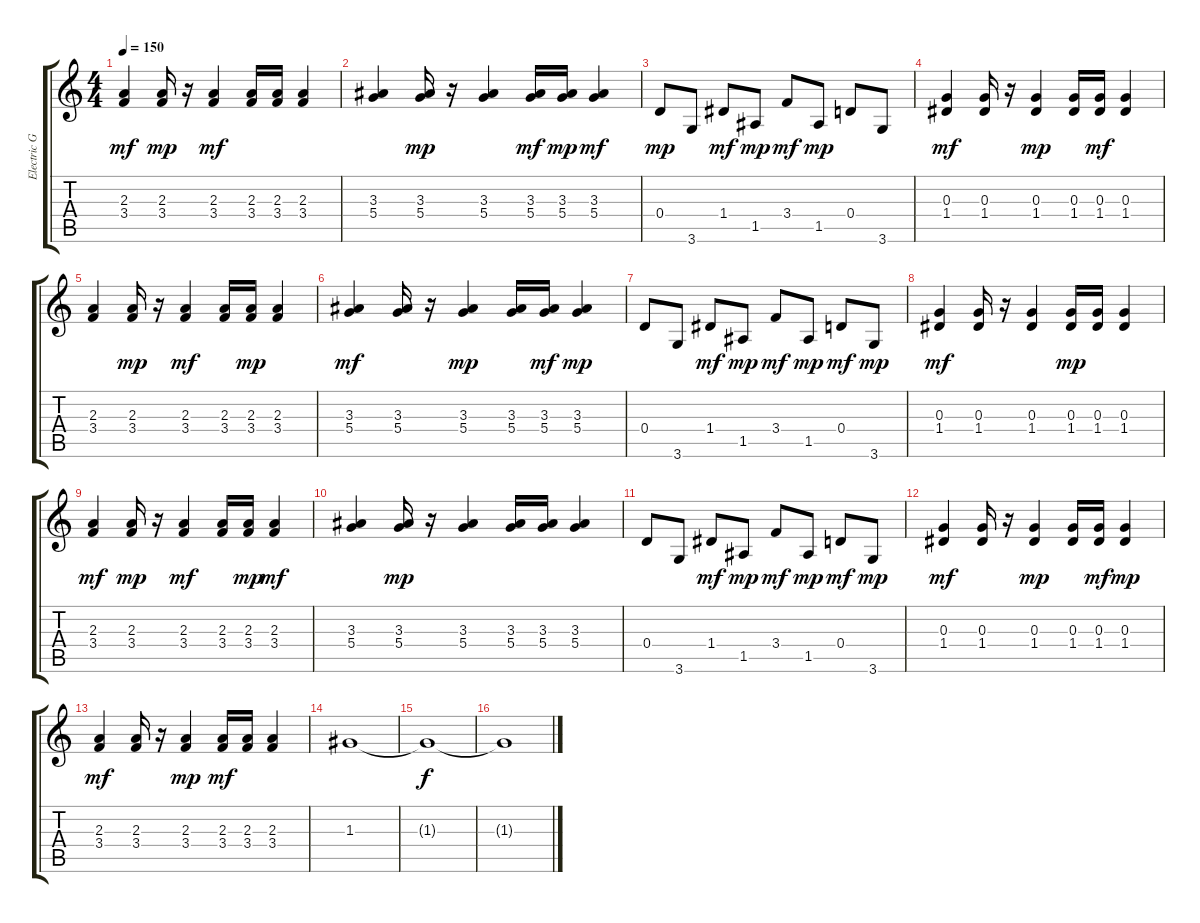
\track ("Electric G" "Electric G") {instrument overdrivenguitar}
\staff {score tabs}
\tuning (E4 B3 G3 D3 A2 E2) {hide}
\ts (4 4)
\tempo 150
\clef g2
\ks c
(2.3 3.4).4{dy mf} (2.3 3.4).16{dy mp} r.16 (2.3 3.4).4{dy mf} (2.3 3.4).16 (2.3 3.4).16 (2.3 3.4).4 |
(3.3 5.4).4 (3.3 5.4).16{dy mp} r.16 (3.3 5.4).4 (3.3 5.4).16{dy mf} (3.3 5.4).16{dy mp} (3.3 5.4).4{dy mf} |
0.4.8{dy mp} 3.6.8 1.4.8{dy mf} 1.5.8{dy mp} 3.4.8{dy mf} 1.5.8{dy mp} 0.4.8 3.6.8 |
(0.3 1.4).4{dy mf volume 11} (0.3 1.4).16 r.16 (0.3 1.4).4{dy mp} (0.3 1.4).16 (0.3 1.4).16{dy mf} (0.3 1.4).4 |
(2.3 3.4).4 (2.3 3.4).16{dy mp} r.16 (2.3 3.4).4{dy mf} (2.3 3.4).16 (2.3 3.4).16{dy mp} (2.3 3.4).4 |
(3.3 5.4).4{dy mf} (3.3 5.4).16 r.16 (3.3 5.4).4{dy mp} (3.3 5.4).16 (3.3 5.4).16{dy mf} (3.3 5.4).4{dy mp} |
0.4.8 3.6.8 1.4.8{dy mf} 1.5.8{dy mp} 3.4.8{dy mf} 1.5.8{dy mp} 0.4.8{dy mf} 3.6.8{dy mp} |
(0.3 1.4).4{dy mf volume 11} (0.3 1.4).16 r.16 (0.3 1.4).4 (0.3 1.4).16{dy mp} (0.3 1.4).16 (0.3 1.4).4 |
(2.3 3.4).4{dy mf} (2.3 3.4).16{dy mp} r.16 (2.3 3.4).4{dy mf} (2.3 3.4).16 (2.3 3.4).16{dy mp} (2.3 3.4).4{dy mf} |
(3.3 5.4).4{volume 11} (3.3 5.4).16{dy mp} r.16 (3.3 5.4).4 (3.3 5.4).16 (3.3 5.4).16 (3.3 5.4).4 |
0.4.8 3.6.8 1.4.8{dy mf} 1.5.8{dy mp} 3.4.8{dy mf} 1.5.8{dy mp} 0.4.8{dy mf} 3.6.8{dy mp} |
(0.3 1.4).4{dy mf volume 11} (0.3 1.4).16 r.16 (0.3 1.4).4{dy mp} (0.3 1.4).16 (0.3 1.4).16{dy mf} (0.3 1.4).4{dy mp} |
(2.3 3.4).4{dy mf} (2.3 3.4).16 r.16 (2.3 3.4).4{dy mp} (2.3 3.4).16{dy mf} (2.3 3.4).16 (2.3 3.4).4 |
1.3.1 |
1.3{t}.1{dy f} |
1.3{t}.1
